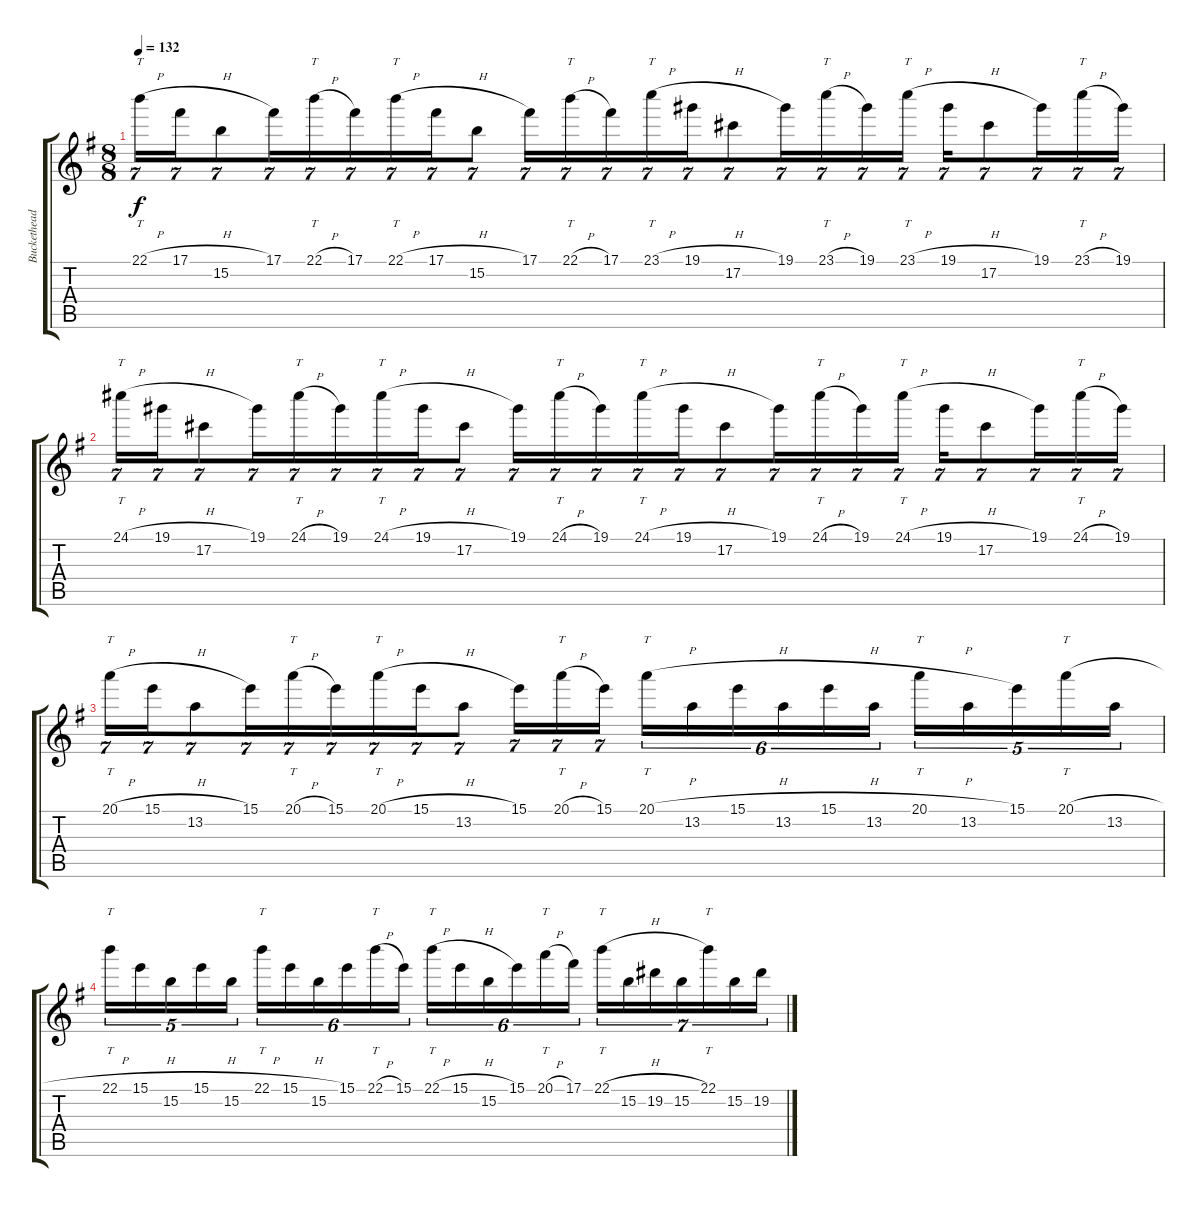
\track ("Buckethead" "Buckethead") {instrument distortionguitar}
\staff {score tabs}
\tuning (Db4 Ab3 E3 B2 Gb2 B1) {hide}
\ts (8 8)
\tempo 132
\clef g2
\ks g
22.1{h}.16{tt tu (7 4) dy f} 17.1{h}.16{tu (7 4)} 15.2.8{tu (7 4)} 17.1.16{tu (7 4)} 22.1{h}.16{tt tu (7 4)} 17.1.16{tu (7 4)} 22.1{h}.16{tt tu (7 4)} 17.1{h}.16{tu (7 4)} 15.2.8{tu (7 4)} 17.1.16{tu (7 4)} 22.1{h}.16{tt tu (7 4)} 17.1.16{tu (7 4)} 23.1{h}.16{tt tu (7 4)} 19.1{h}.16{tu (7 4)} 17.2.8{tu (7 4)} 19.1.16{tu (7 4)} 23.1{h}.16{tt tu (7 4)} 19.1.16{tu (7 4)} 23.1{h}.16{tt tu (7 4)} 19.1{h}.16{tu (7 4)} 17.2.8{tu (7 4)} 19.1.16{tu (7 4)} 23.1{h}.16{tt tu (7 4)} 19.1.16{tu (7 4)} |
24.1{h}.16{tt tu (7 4)} 19.1{h}.16{tu (7 4)} 17.2.8{tu (7 4)} 19.1.16{tu (7 4)} 24.1{h}.16{tt tu (7 4)} 19.1.16{tu (7 4)} 24.1{h}.16{tt tu (7 4)} 19.1{h}.16{tu (7 4)} 17.2.8{tu (7 4)} 19.1.16{tu (7 4)} 24.1{h}.16{tt tu (7 4)} 19.1.16{tu (7 4)} 24.1{h}.16{tt tu (7 4)} 19.1{h}.16{tu (7 4)} 17.2.8{tu (7 4)} 19.1.16{tu (7 4)} 24.1{h}.16{tt tu (7 4)} 19.1.16{tu (7 4)} 24.1{h}.16{tt tu (7 4)} 19.1{h}.16{tu (7 4)} 17.2.8{tu (7 4)} 19.1.16{tu (7 4)} 24.1{h}.16{tt tu (7 4)} 19.1.16{tu (7 4)} |
20.1{h}.16{tt tu (7 4)} 15.1{h}.16{tu (7 4)} 13.2.8{tu (7 4)} 15.1.16{tu (7 4)} 20.1{h}.16{tt tu (7 4)} 15.1.16{tu (7 4)} 20.1{h}.16{tt tu (7 4)} 15.1{h}.16{tu (7 4)} 13.2.8{tu (7 4)} 15.1.16{tu (7 4)} 20.1{h}.16{tt tu (7 4)} 15.1.16{tu (7 4)} 20.1{h}.16{tt tu (6 4)} 13.2.16{tu (6 4)} 15.1{h}.16{tu (6 4)} 13.2.16{tu (6 4)} 15.1{h}.16{tu (6 4)} 13.2.16{tu (6 4)} 20.1{h}.16{tt tu (5 4)} 13.2.16{tu (5 4)} 15.1.16{tu (5 4)} 20.1{h}.16{tt tu (5 4)} 13.2.16{tu (5 4)} |
22.1{h}.16{tt tu (5 4)} 15.1{h}.16{tu (5 4)} 15.2.16{tu (5 4)} 15.1{h}.16{tu (5 4)} 15.2.16{tu (5 4)} 22.1{h}.16{tt tu (6 4)} 15.1{h}.16{tu (6 4)} 15.2.16{tu (6 4)} 15.1.16{tu (6 4)} 22.1{h}.16{tt tu (6 4)} 15.1.16{tu (6 4)} 22.1{h}.16{tt tu (6 4)} 15.1{h}.16{tu (6 4)} 15.2.16{tu (6 4)} 15.1.16{tu (6 4)} 20.1{h}.16{tt tu (6 4)} 17.1.16{tu (6 4)} 22.1{h}.16{tt tu (7 4)} 15.2.16{tu (7 4)} 19.2.16{tu (7 4)} 15.2.16{tu (7 4)} 22.1{h}.16{tt tu (7 4)} 15.2.16{tu (7 4)} 19.2.16{tu (7 4)}
